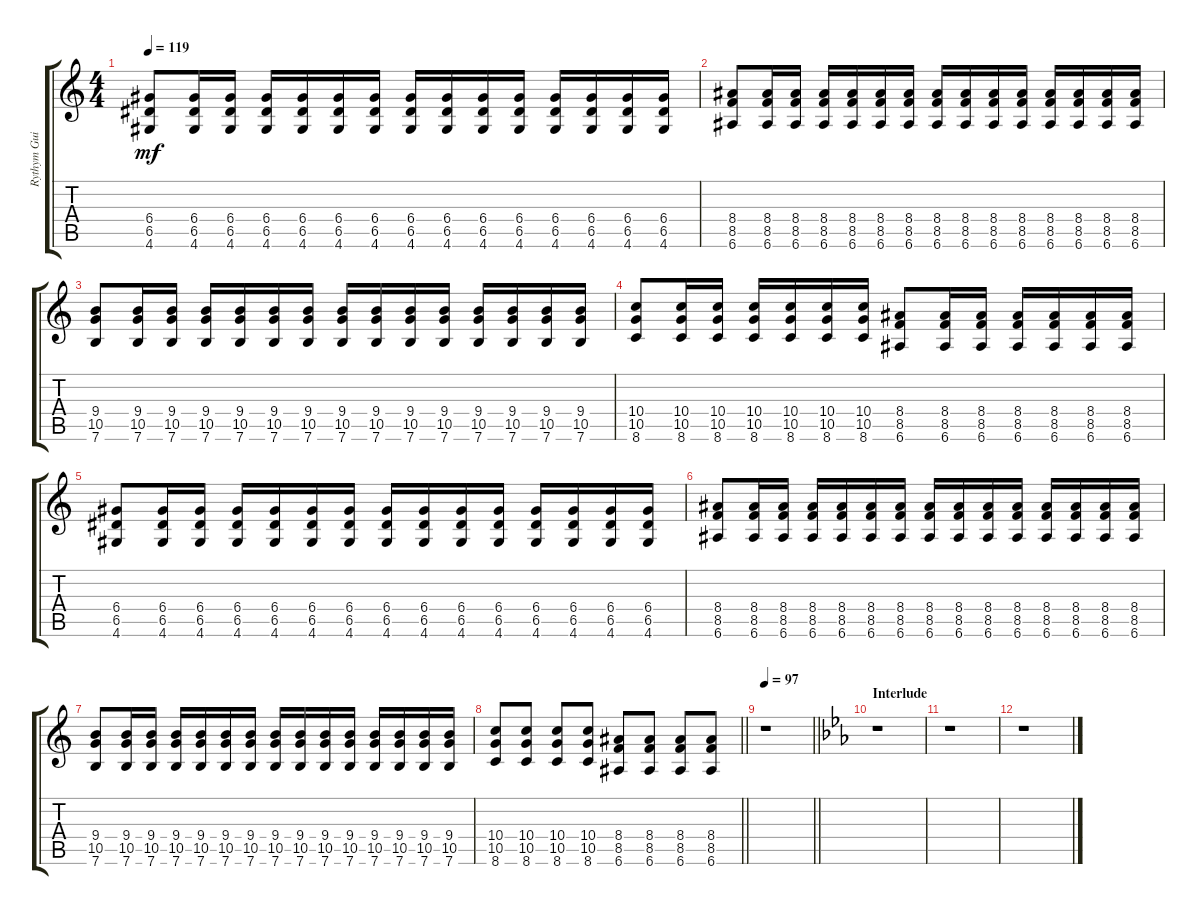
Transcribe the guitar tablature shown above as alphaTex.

\track ("Rythym Guitar" "Rythym Gui") {instrument acousticguitarsteel}
\staff {score tabs}
\tuning (E4 B3 G3 D3 A2 E2) {hide}
\ts (4 4)
\tempo 119
\clef g2
\ks c
(6.4 6.5 4.6).8{dy mf} (6.4 6.5 4.6).16 (6.4 6.5 4.6).16 (6.4 6.5 4.6).16 (6.4 6.5 4.6).16 (6.4 6.5 4.6).16 (6.4 6.5 4.6).16 (6.4 6.5 4.6).16 (6.4 6.5 4.6).16 (6.4 6.5 4.6).16 (6.4 6.5 4.6).16 (6.4 6.5 4.6).16 (6.4 6.5 4.6).16 (6.4 6.5 4.6).16 (6.4 6.5 4.6).16 |
(8.4 8.5 6.6).8 (8.4 8.5 6.6).16 (8.4 8.5 6.6).16 (8.4 8.5 6.6).16 (8.4 8.5 6.6).16 (8.4 8.5 6.6).16 (8.4 8.5 6.6).16 (8.4 8.5 6.6).16 (8.4 8.5 6.6).16 (8.4 8.5 6.6).16 (8.4 8.5 6.6).16 (8.4 8.5 6.6).16 (8.4 8.5 6.6).16 (8.4 8.5 6.6).16 (8.4 8.5 6.6).16 |
(9.4 10.5 7.6).8 (9.4 10.5 7.6).16 (9.4 10.5 7.6).16 (9.4 10.5 7.6).16 (9.4 10.5 7.6).16 (9.4 10.5 7.6).16 (9.4 10.5 7.6).16 (9.4 10.5 7.6).16 (9.4 10.5 7.6).16 (9.4 10.5 7.6).16 (9.4 10.5 7.6).16 (9.4 10.5 7.6).16 (9.4 10.5 7.6).16 (9.4 10.5 7.6).16 (9.4 10.5 7.6).16 |
(10.4 10.5 8.6).8 (10.4 10.5 8.6).16 (10.4 10.5 8.6).16 (10.4 10.5 8.6).16 (10.4 10.5 8.6).16 (10.4 10.5 8.6).16 (10.4 10.5 8.6).16 (8.4 8.5 6.6).8 (8.4 8.5 6.6).16 (8.4 8.5 6.6).16 (8.4 8.5 6.6).16 (8.4 8.5 6.6).16 (8.4 8.5 6.6).16 (8.4 8.5 6.6).16 |
(6.4 6.5 4.6).8 (6.4 6.5 4.6).16 (6.4 6.5 4.6).16 (6.4 6.5 4.6).16 (6.4 6.5 4.6).16 (6.4 6.5 4.6).16 (6.4 6.5 4.6).16 (6.4 6.5 4.6).16 (6.4 6.5 4.6).16 (6.4 6.5 4.6).16 (6.4 6.5 4.6).16 (6.4 6.5 4.6).16 (6.4 6.5 4.6).16 (6.4 6.5 4.6).16 (6.4 6.5 4.6).16 |
(8.4 8.5 6.6).8 (8.4 8.5 6.6).16 (8.4 8.5 6.6).16 (8.4 8.5 6.6).16 (8.4 8.5 6.6).16 (8.4 8.5 6.6).16 (8.4 8.5 6.6).16 (8.4 8.5 6.6).16 (8.4 8.5 6.6).16 (8.4 8.5 6.6).16 (8.4 8.5 6.6).16 (8.4 8.5 6.6).16 (8.4 8.5 6.6).16 (8.4 8.5 6.6).16 (8.4 8.5 6.6).16 |
(9.4 10.5 7.6).8 (9.4 10.5 7.6).16 (9.4 10.5 7.6).16 (9.4 10.5 7.6).16 (9.4 10.5 7.6).16 (9.4 10.5 7.6).16 (9.4 10.5 7.6).16 (9.4 10.5 7.6).16 (9.4 10.5 7.6).16 (9.4 10.5 7.6).16 (9.4 10.5 7.6).16 (9.4 10.5 7.6).16 (9.4 10.5 7.6).16 (9.4 10.5 7.6).16 (9.4 10.5 7.6).16 |
\barLineRight lightlight
(10.4 10.5 8.6).8 (10.4 10.5 8.6).8 (10.4 10.5 8.6).8 (10.4 10.5 8.6).8 (8.4 8.5 6.6).8 (8.4 8.5 6.6).8 (8.4 8.5 6.6).8 (8.4 8.5 6.6).8 |
\tempo 97
\barLineRight lightlight
r.1 |
\section ("" "Interlude")
\ks eb
r.1 |
r.1 |
r.1
